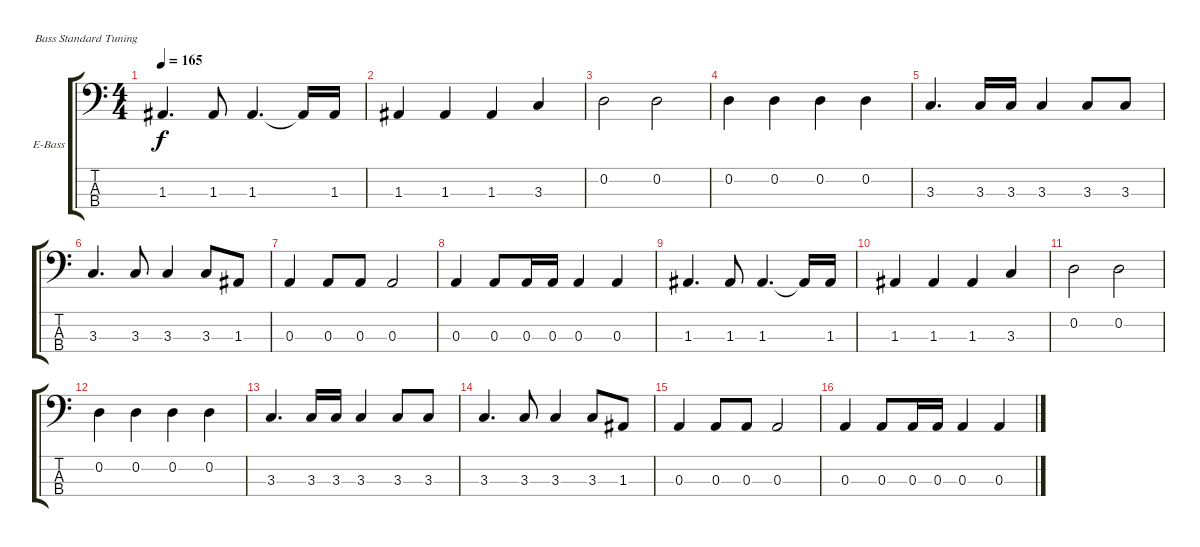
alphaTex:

\defaultSystemsLayout 4
\bracketExtendMode groupsimilarinstruments
\firstSystemTrackNameOrientation horizontal
\otherSystemsTrackNameOrientation horizontal
\track ("Electric Bass" "E-Bass") {instrument electricbassfinger}
\staff {score tabs}
\tuning (G2 D2 A1 E1)
\ts (4 4)
\tempo 165
\clef f4
\ks c
1.3.4{d dy f} 1.3.8 1.3.4{d} 1.3{t}.16 1.3.16 |
1.3.4 1.3.4 1.3.4 3.3.4 |
0.2.2 0.2.2 |
0.2.4 0.2.4 0.2.4 0.2.4 |
3.3.4{d} 3.3.16 3.3.16 3.3.4 3.3.8 3.3.8 |
3.3.4{d} 3.3.8 3.3.4 3.3.8 1.3.8 |
0.3.4 0.3.8 0.3.8 0.3.2 |
0.3.4 0.3.8 0.3.16 0.3.16 0.3.4 0.3.4 |
1.3.4{d} 1.3.8 1.3.4{d} 1.3{t}.16 1.3.16 |
1.3.4 1.3.4 1.3.4 3.3.4 |
0.2.2 0.2.2 |
0.2.4 0.2.4 0.2.4 0.2.4 |
3.3.4{d} 3.3.16 3.3.16 3.3.4 3.3.8 3.3.8 |
3.3.4{d} 3.3.8 3.3.4 3.3.8 1.3.8 |
0.3.4 0.3.8 0.3.8 0.3.2 |
0.3.4 0.3.8 0.3.16 0.3.16 0.3.4 0.3.4
